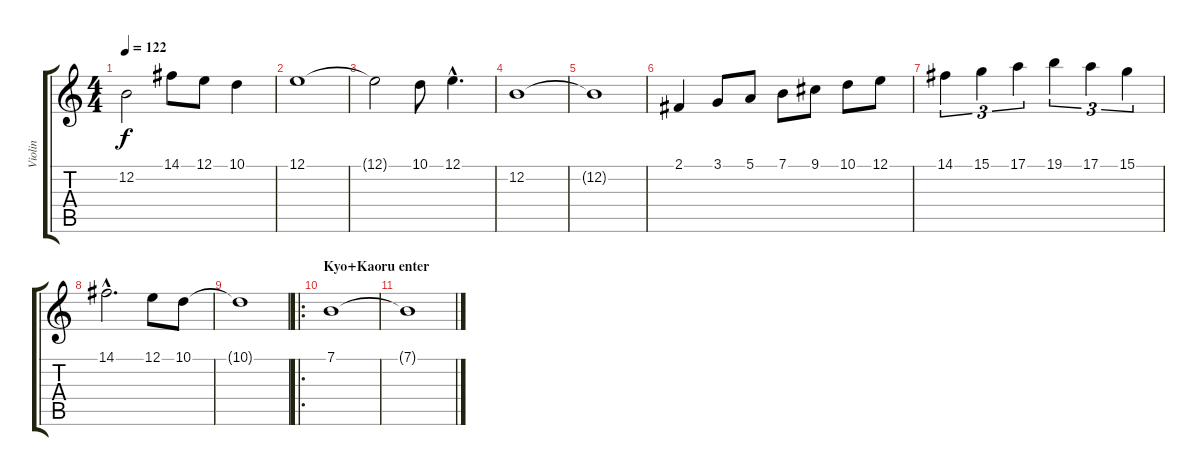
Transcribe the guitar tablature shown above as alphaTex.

\track ("Violin" "Violin") {instrument violin}
\staff {score tabs}
\tuning (E4 B3 G3 D3 A2 E2) {hide}
\ts (4 4)
\tempo 122
\clef g2
\ks c
12.2{t}.2{dy f} 14.1.8 12.1.8 10.1.4 |
12.1.1 |
12.1{t}.2 10.1.8 12.1{hac}.4{d} |
12.2.1 |
12.2{t}.1 |
2.1.4 3.1.8 5.1.8 7.1.8 9.1.8 10.1.8 12.1.8 |
14.1.4{tu (3 2)} 15.1.4{tu (3 2)} 17.1.4{tu (3 2)} 19.1.4{tu (3 2)} 17.1.4{tu (3 2)} 15.1.4{tu (3 2)} |
14.1{hac}.2{d} 12.1.8 10.1.8 |
10.1{t}.1 |
\ro
\section ("" "Kyo+Kaoru enter")
7.1.1 |
7.1{t}.1
